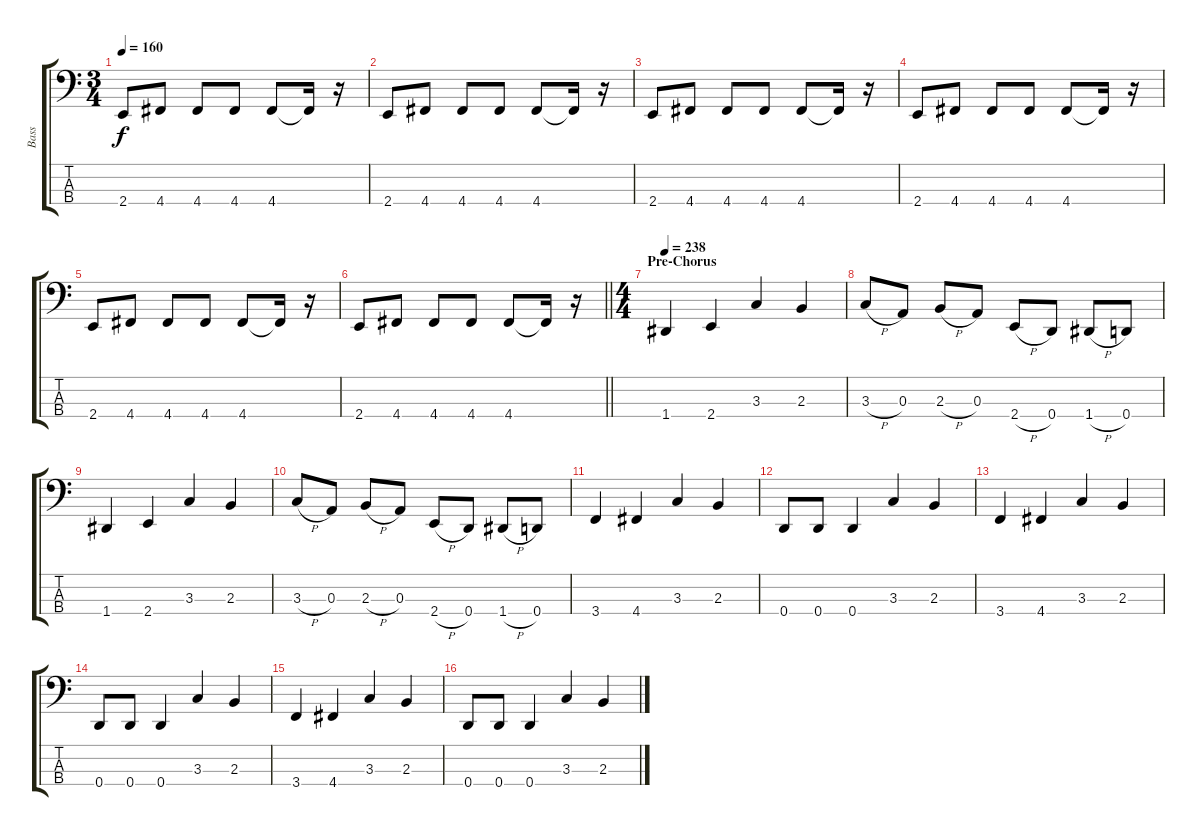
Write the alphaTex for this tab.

\track ("Bass" "Bass") {instrument electricbasspick}
\staff {score tabs}
\tuning (G2 D2 A1 D1) {hide}
\ts (3 4)
\tempo 160
\clef f4
\ks c
2.4.8{dy f} 4.4.8 4.4.8 4.4.8 4.4.8 4.4{t}.16 r.16 |
2.4.8 4.4.8 4.4.8 4.4.8 4.4.8 4.4{t}.16 r.16 |
2.4.8 4.4.8 4.4.8 4.4.8 4.4.8 4.4{t}.16 r.16 |
2.4.8 4.4.8 4.4.8 4.4.8 4.4.8 4.4{t}.16 r.16 |
2.4.8 4.4.8 4.4.8 4.4.8 4.4.8 4.4{t}.16 r.16 |
\barLineRight lightlight
2.4.8 4.4.8 4.4.8 4.4.8 4.4.8 4.4{t}.16 r.16 |
\ts (4 4)
\section ("" "Pre-Chorus")
\tempo 238
1.4.4 2.4.4 3.3.4 2.3.4 |
3.3{h}.8 0.3.8 2.3{h}.8 0.3.8 2.4{h}.8 0.4.8 1.4{h}.8 0.4.8 |
1.4.4 2.4.4 3.3.4 2.3.4 |
3.3{h}.8 0.3.8 2.3{h}.8 0.3.8 2.4{h}.8 0.4.8 1.4{h}.8 0.4.8 |
3.4.4 4.4.4 3.3.4 2.3.4 |
0.4.8 0.4.8 0.4.4 3.3.4 2.3.4 |
3.4.4 4.4.4 3.3.4 2.3.4 |
0.4.8 0.4.8 0.4.4 3.3.4 2.3.4 |
3.4.4 4.4.4 3.3.4 2.3.4 |
0.4.8 0.4.8 0.4.4 3.3.4 2.3.4
